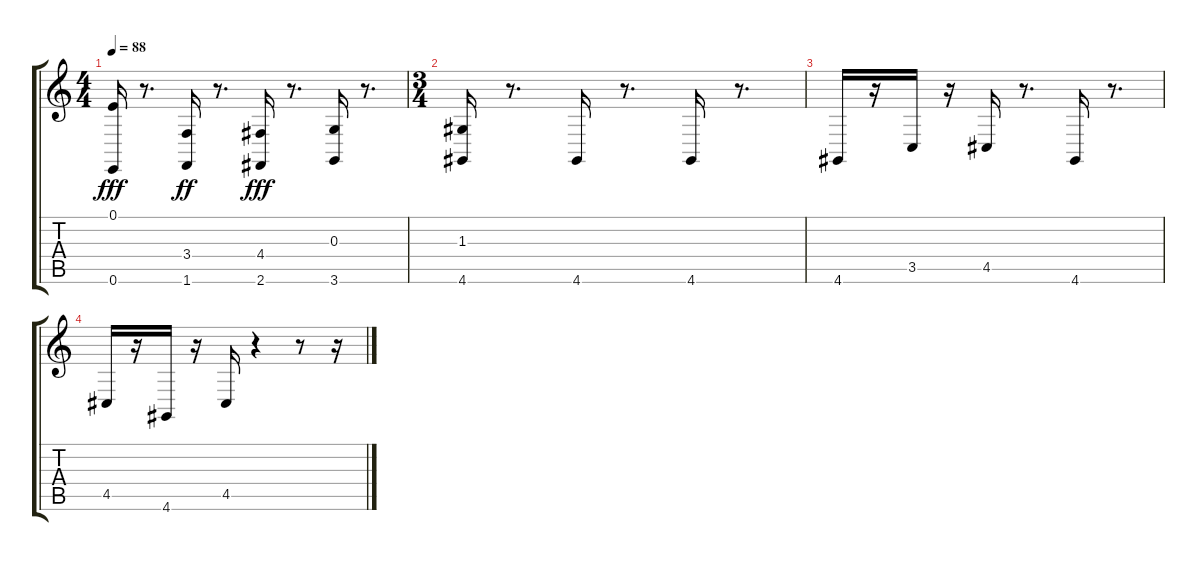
\track "" {instrument stringensemble1}
\staff {score tabs}
\tuning (E4 B3 G3 D3 A2 E2) {hide}
\ts (4 4)
\tempo 88
\clef g2
\ks c
(0.1 0.6).16{dy fff} r.8{d} (3.4 1.6).16{dy ff} r.8{d} (4.4 2.6).16{dy fff} r.8{d} (0.3 3.6).16 r.8{d} |
\ts (3 4)
(1.3 4.6).16 r.8{d} 4.6.16 r.8{d} 4.6.16 r.8{d} |
4.6.16 r.16 3.5.16 r.16 4.5.16 r.8{d} 4.6.16 r.8{d} |
4.5.16 r.16 4.6.16 r.16 4.5.16 r.4 r.8 r.16
